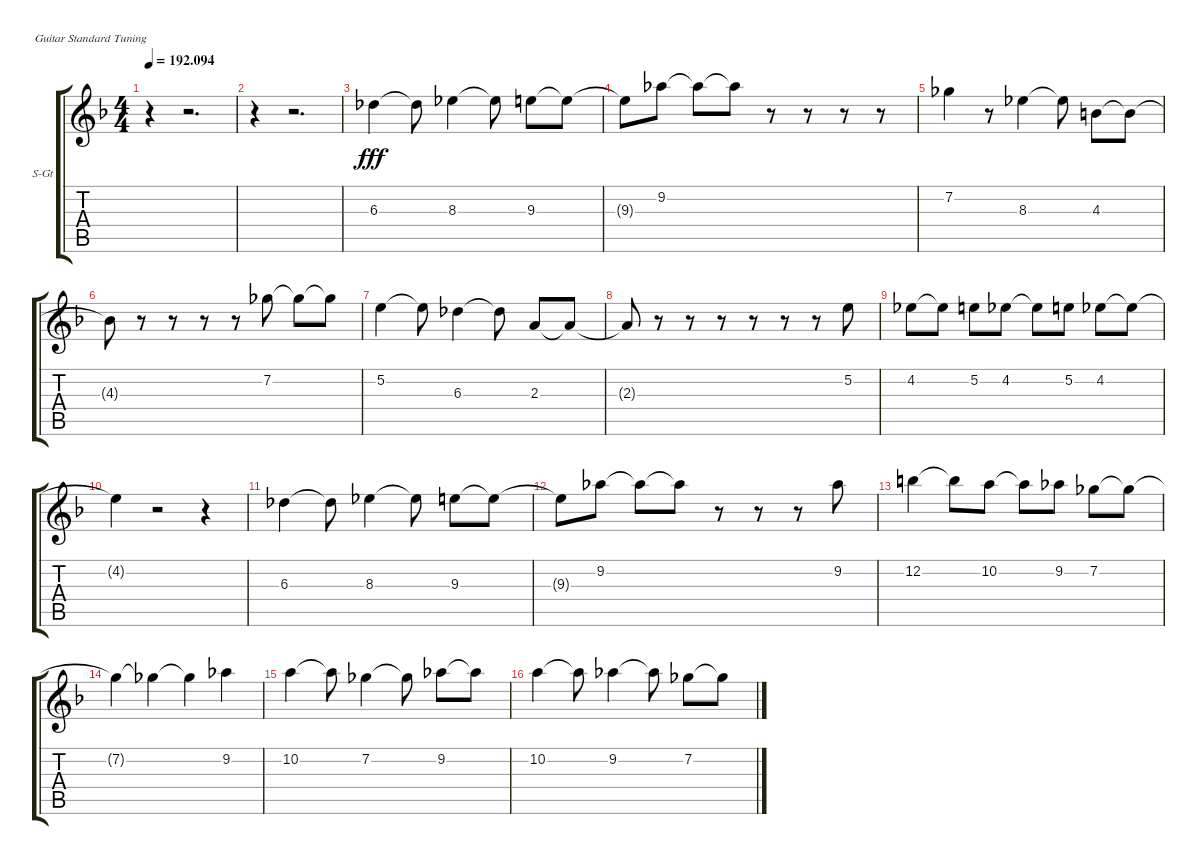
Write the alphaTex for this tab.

\bracketExtendMode groupsimilarinstruments
\firstSystemTrackNameOrientation horizontal
\otherSystemsTrackNameOrientation horizontal
\track ("Валерий Кипелов" "S-Gt") {instrument tenorsax}
\staff {score tabs}
\tuning (E4 B3 G3 D3 A2 E2)
\displaytranspose 12
\ts (4 4)
\tempo
192.094
\accidentals auto
\clef g2
\ottava regular
\simile none
\ks f
r.4{dy fff} r.2{d} |
r.4 r.2{d} |
6.3.4 6.3{t}.8 8.3.4 8.3{t}.8 9.3.8 9.3{t}.8 |
9.3{t}.8 9.2.8 9.2{t}.8 9.2{t}.8 r.8 r.8 r.8 r.8 |
7.2.4 r.8 8.3.4 8.3{t}.8 4.3.8 4.3{t}.8 |
4.3{t}.8 r.8 r.8 r.8 r.8 7.2.8 7.2{t}.8 7.2{t}.8 |
5.2.4 5.2{t}.8 6.3.4 6.3{t}.8 2.3.8 2.3{t}.8 |
2.3{t}.8 r.8 r.8 r.8 r.8 r.8 r.8 5.2.8 |
4.2.8 4.2{t}.8 5.2.8 4.2.8 4.2{t}.8 5.2.8 4.2.8 4.2{t}.8 |
4.2{t}.4 r.2 r.4 |
6.3.4 6.3{t}.8 8.3.4 8.3{t}.8 9.3.8 9.3{t}.8 |
9.3{t}.8 9.2.8 9.2{t}.8 9.2{t}.8 r.8 r.8 r.8 9.2.8 |
12.2.4 12.2{t}.8 10.2.8 10.2{t}.8 9.2.8 7.2.8 7.2{t}.8 |
7.2{t}.4 7.2{t}.4 7.2{t}.4 9.2.4 |
10.2.4 10.2{t}.8 7.2.4 7.2{t}.8 9.2.8 9.2{t}.8 |
10.2.4 10.2{t}.8 9.2.4 9.2{t}.8 7.2.8 7.2{t}.8
